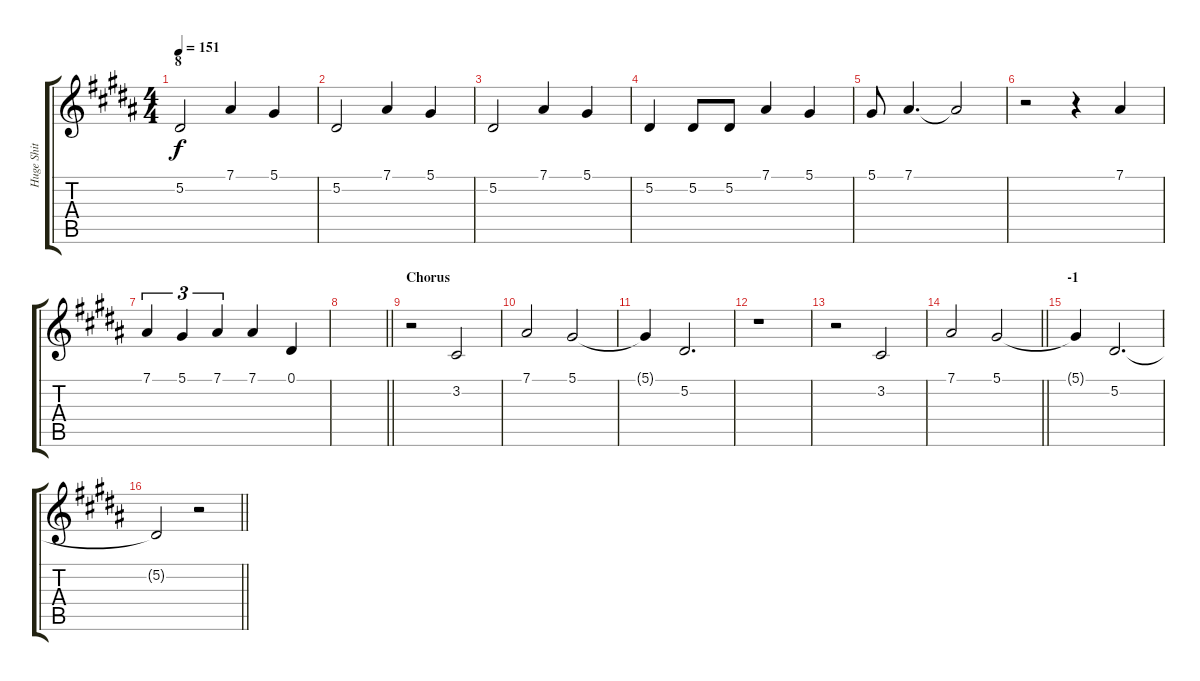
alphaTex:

\track ("Huge Shit" "Huge Shit") {instrument pad1newage}
\staff {score tabs}
\tuning (Eb4 Bb3 Gb3 Db3 Ab2 Eb2) {hide}
\ts (4 4)
\section ("" "8")
\tempo 151
\clef g2
\ks b
5.2.2{dy f} 7.1.4 5.1.4 |
5.2.2 7.1.4 5.1.4 |
5.2.2 7.1.4 5.1.4 |
5.2.4 5.2.8 5.2.8 7.1.4 5.1.4 |
5.1.8 7.1.4{d} 7.1{t}.2 |
r.2 r.4 7.1.4 |
7.1.4{tu (3 2)} 5.1.4{tu (3 2)} 7.1.4{tu (3 2)} 7.1.4 0.1.4 |
\barLineRight lightlight
|
\section ("" "Chorus")
r.2 3.2.2 |
7.1.2 5.1.2 |
5.1{t}.4 5.2.2{d} |
r.1 |
r.2 3.2.2 |
\barLineRight lightlight
7.1.2 5.1.2 |
\section ("" "-1")
5.1{t}.4 5.2.2{d} |
\barLineRight lightlight
5.2{t}.2 r.2
